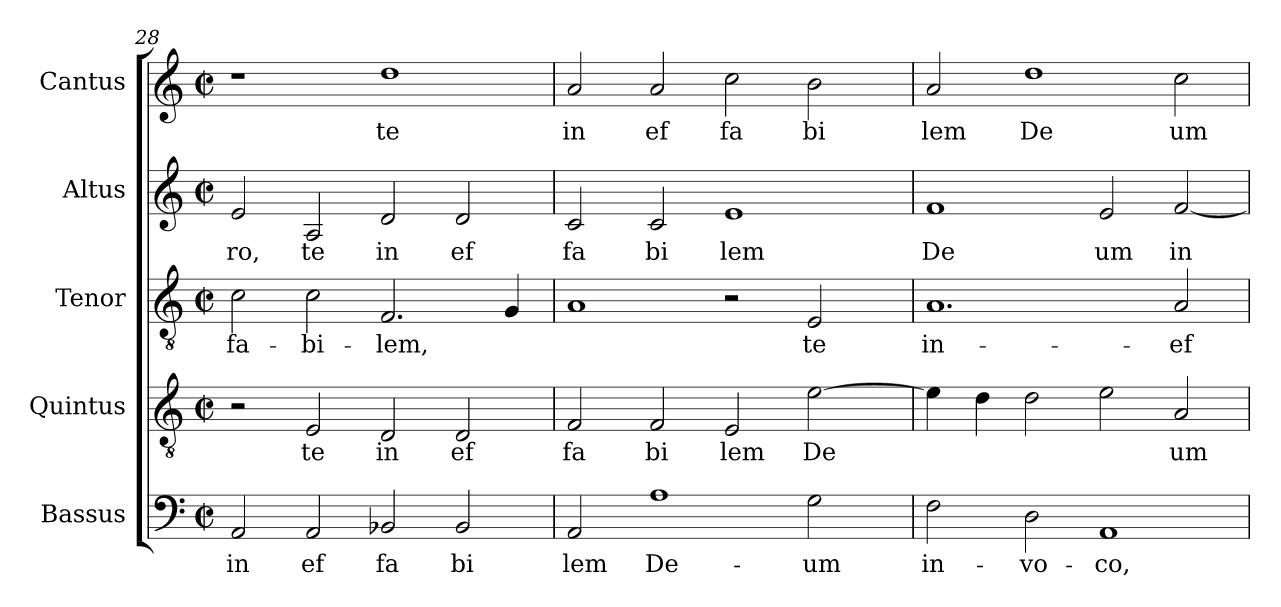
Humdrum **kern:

**kern	**text	**kern	**text	**kern	**text	**kern	**text	**kern	**text
*part5	*part5	*part4	*part4	*part3	*part3	*part2	*part2	*part1	*part1
*staff5	*staff5	*staff4	*staff4	*staff3	*staff3	*staff2	*staff2	*staff1	*staff1
*I"Bassus	*	*I"Quintus	*	*I"Tenor	*	*I"Altus	*	*I"Cantus	*
*clefF4	*	*clefGv2	*	*clefGv2	*	*clefG2	*	*clefG2	*
*M2/2	*	*M2/2	*	*M2/2	*	*M2/2	*	*M2/2	*
*met(c|)	*	*met(c|)	*	*met(c|)	*	*met(c|)	*	*met(c|)	*
=28	=28	=28	=28	=28	=28	=28	=28	=28	=28
!	!LO:LY:b:cj	!	!	!	!LO:LY:b:cj	!	!LO:LY:b:cj	!	!
2AA/	in	2r	.	2c\	-fa-	2e/	ro,	1r	.
!	!LO:LY:b:cj	!	!LO:LY:b:cj	!	!LO:LY:b:cj	!	!LO:LY:b:cj	!	!
2AA/	ef	2E/	te	2c\	-bi-	2A/	te	.	.
!	!LO:LY:b:cj	!	!LO:LY:b:cj	!	!LO:LY:b	!	!LO:LY:b:cj	!	!LO:LY:b:cj
2BB-X/	fa	2D/	in	2.F/	-lem,	2d/	in	1dd	te
!	!LO:LY:b:cj	!	!LO:LY:b:cj	!	!	!	!LO:LY:b:cj	!	!
2BB-/	bi	2D/	ef	.	.	2d/	ef	.	.
.	.	.	.	4G/	.	.	.	.	.
!!LO:LB:g=z
=29	=29	=29	=29	=29	=29	=29	=29	=29	=29
!	!LO:LY:b:cj	!	!LO:LY:b:cj	!	!	!	!LO:LY:b:cj	!	!LO:LY:b:cj
*	*	*^	*	*	*	*	*	*	*
2AA/	lem	2F/	64ryy	fa	1A	.	2c/	fa	2a/	in
.	.	.	1ryy	.	.	.	.	.	.	.
!	!LO:LY:b:cj	!	!	!LO:LY:b:cj	!	!	!	!LO:LY:b:cj	!	!LO:LY:b:cj
1A	De-	2F/	.	bi	.	.	2c/	bi	2a/	ef
!	!	!	!	!LO:LY:b:cj	!	!	!	!LO:LY:b:cj	!	!LO:LY:b:cj
.	.	2E/	.	lem	2r	.	1e	lem	2cc\	fa
.	.	.	2ryy	.	.	.	.	.	.	.
!	!LO:LY:b:cj	!	!	!LO:LY:b	!	!LO:LY:b:cj	!	!	!	!LO:LY:b:cj
2G\	-um	[>2e\	.	De	2E/	te	.	.	2b\	bi
.	.	.	4ryy	.	.	.	.	.	.	.
.	.	.	8...ryy	.	.	.	.	.	.	.
=30	=30	=30	=30	=30	=30	=30	=30	=30	=30	=30
!	!LO:LY:b:cj	!	!	!	!	!LO:LY:b:cj	!	!LO:LY:b:cj	!	!LO:LY:b:cj
*	*	*v	*v	*	*	*	*	*	*	*
2F\	in-	4e\]	.	1.A	in-	1f	De	2a/	lem
.	.	4d\	.	.	.	.	.	.	.
!	!LO:LY:b:cj	!	!	!	!	!	!	!	!LO:LY:b:cj
2D\	-vo-	2d\	.	.	.	.	.	1dd	De
!	!LO:LY:b:cj	!	!	!	!	!	!LO:LY:b:cj	!	!
1AA	-co,	2e\	.	.	.	2e/	um	.	.
!	!	!	!LO:LY:b:cj	!	!LO:LY:b:cj	!	!LO:LY:b:cj	!	!LO:LY:b:cj
.	.	2A/	um	2A/	-ef-	[<2f/	in	2cc\	um
=	=	=	=	=	=	=	=	=	=
*-	*-	*-	*-	*-	*-	*-	*-	*-	*-
